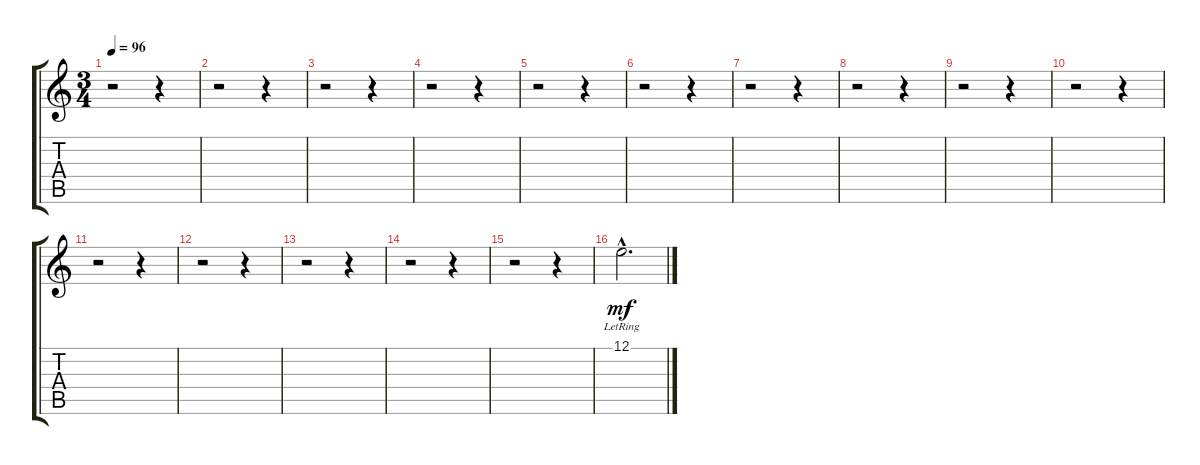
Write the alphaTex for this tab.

\track "" {instrument accordion}
\staff {score tabs}
\tuning (E4 B3 G3 D3 A2 E2) {hide}
\ts (3 4)
\tempo 96
\clef g2
\ks c
r.2{dy f} r.4 |
r.2 r.4 |
r.2 r.4 |
r.2 r.4 |
r.2 r.4 |
r.2 r.4 |
r.2 r.4 |
r.2 r.4 |
r.2 r.4 |
r.2 r.4 |
r.2 r.4 |
r.2 r.4 |
r.2 r.4 |
r.2 r.4 |
r.2 r.4 |
12.1{hac lr}.2{d dy mf}
